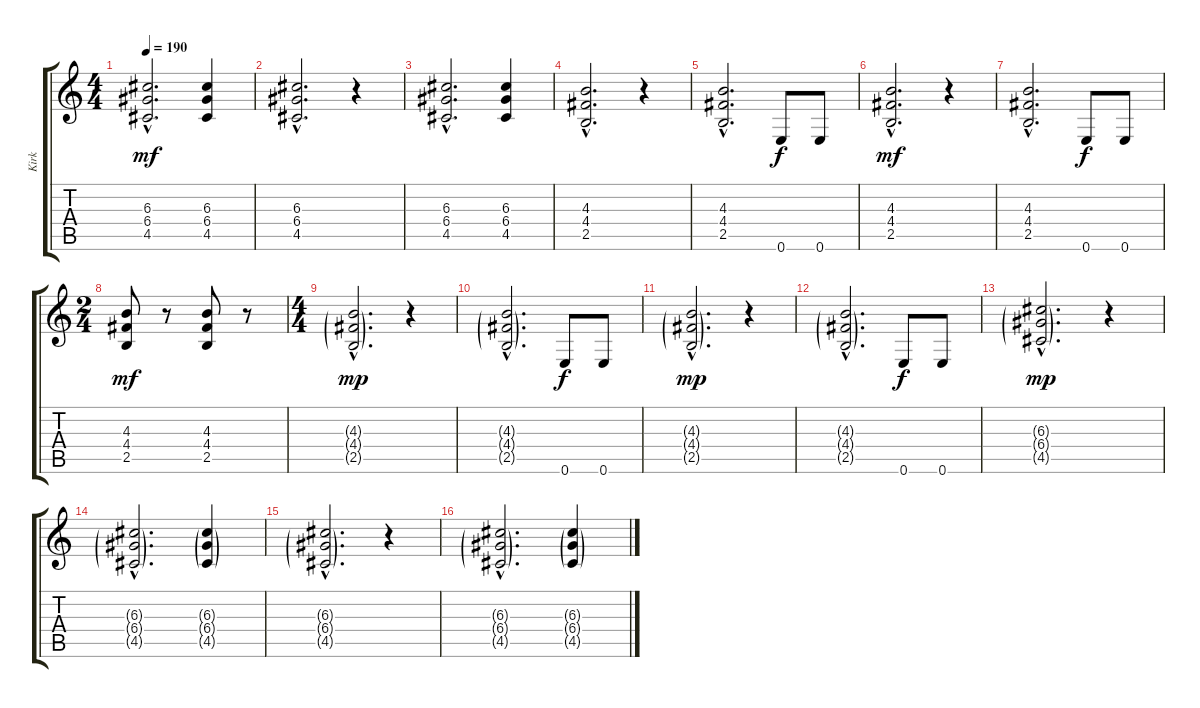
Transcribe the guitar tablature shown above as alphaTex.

\track ("Kirk" "Kirk") {instrument distortionguitar}
\staff {score tabs}
\tuning (E4 B3 G3 D3 A2 E2) {hide}
\ts (4 4)
\tempo 190
\clef g2
\ks c
(6.3{hac} 6.4{hac} 4.5{hac}).2{d dy mf} (6.3 6.4 4.5).4 |
(6.3{hac} 6.4{hac} 4.5{hac}).2{d} r.4 |
(6.3{hac} 6.4{hac} 4.5{hac}).2{d} (6.3 6.4 4.5).4 |
(4.3{hac} 4.4{hac} 2.5{hac}).2{d} r.4 |
(4.3{hac} 4.4{hac} 2.5{hac}).2{d} 0.6.8{dy f} 0.6.8 |
(4.3{hac} 4.4{hac} 2.5{hac}).2{d dy mf} r.4 |
(4.3{hac} 4.4{hac} 2.5{hac}).2{d} 0.6.8{dy f} 0.6.8 |
\ts (2 4)
(4.3 4.4 2.5).8{dy mf} r.8 (4.3 4.4 2.5).8 r.8 |
\ts (4 4)
(4.3{g hac} 4.4{g hac} 2.5{g hac}).2{d dy mp} r.4 |
(4.3{g hac} 4.4{g hac} 2.5{g hac}).2{d} 0.6.8{dy f} 0.6.8 |
(4.3{g hac} 4.4{g hac} 2.5{g hac}).2{d dy mp} r.4 |
(4.3{g hac} 4.4{g hac} 2.5{g hac}).2{d} 0.6.8{dy f} 0.6.8 |
(6.3{g hac} 6.4{g hac} 4.5{g hac}).2{d dy mp} r.4 |
(6.3{g hac} 6.4{g hac} 4.5{g hac}).2{d} (6.3{g} 6.4{g} 4.5{g}).4 |
(6.3{g hac} 6.4{g hac} 4.5{g hac}).2{d} r.4 |
(6.3{g hac} 6.4{g hac} 4.5{g hac}).2{d} (6.3{g} 6.4{g} 4.5{g}).4
